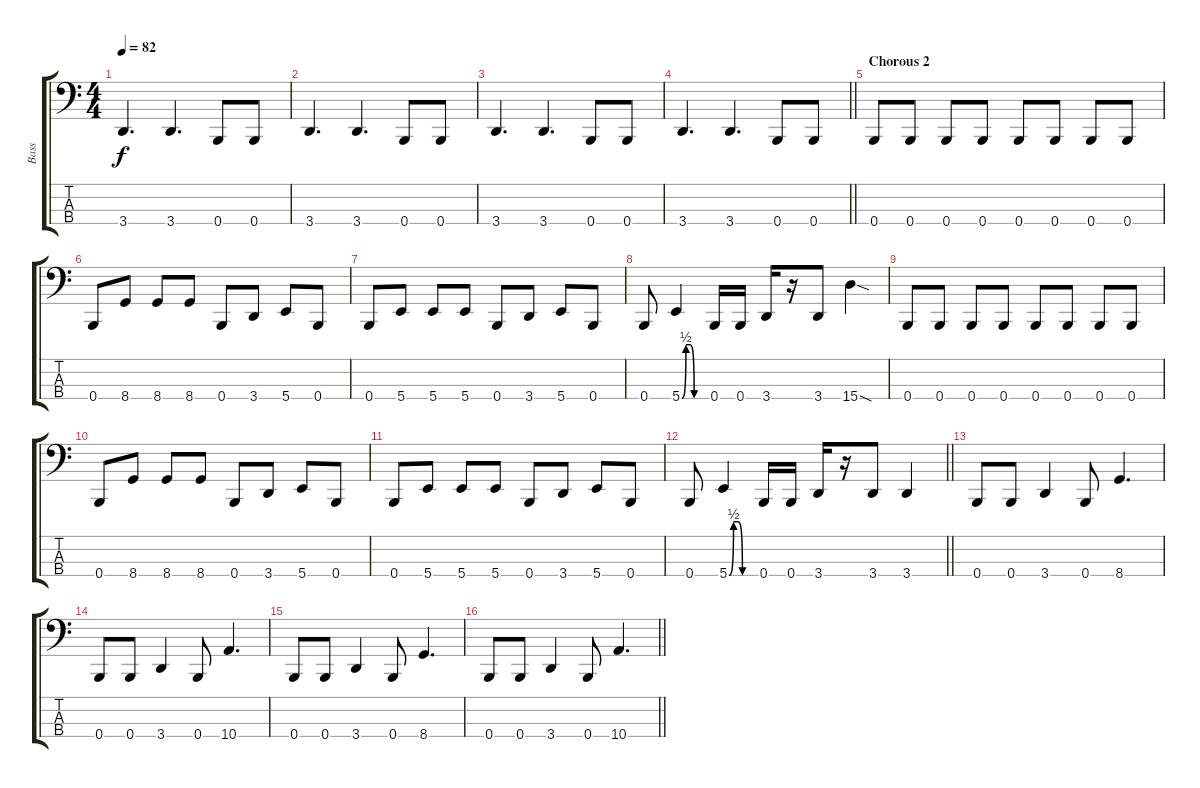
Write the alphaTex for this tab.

\track ("Bass" "Bass") {instrument electricbassfinger}
\staff {score tabs}
\tuning (E2 B1 Gb1 B0) {hide}
\ts (4 4)
\section ("" "")
\tempo 82
\clef f4
\ks c
3.4.4{d dy f} 3.4.4{d} 0.4.8 0.4.8 |
3.4.4{d} 3.4.4{d} 0.4.8 0.4.8 |
3.4.4{d} 3.4.4{d} 0.4.8 0.4.8 |
\barLineRight lightlight
3.4.4{d} 3.4.4{d} 0.4.8 0.4.8 |
\section ("" "Chorous 2")
0.4.8 0.4.8 0.4.8 0.4.8 0.4.8 0.4.8 0.4.8 0.4.8 |
0.4.8 8.4.8 8.4.8 8.4.8 0.4.8 3.4.8 5.4.8 0.4.8 |
0.4.8 5.4.8 5.4.8 5.4.8 0.4.8 3.4.8 5.4.8 0.4.8 |
0.4.8 5.4{be (custom 0 0 10 2 20 2 30 0 60 0)}.4 0.4.16 0.4.16 3.4.16 r.16 3.4.8 15.4{sod}.4 |
0.4.8 0.4.8 0.4.8 0.4.8 0.4.8 0.4.8 0.4.8 0.4.8 |
0.4.8 8.4.8 8.4.8 8.4.8 0.4.8 3.4.8 5.4.8 0.4.8 |
0.4.8 5.4.8 5.4.8 5.4.8 0.4.8 3.4.8 5.4.8 0.4.8 |
\barLineRight lightlight
0.4.8 5.4{be (custom 0 0 10 2 20 2 30 0 60 0)}.4 0.4.16 0.4.16 3.4.16 r.16 3.4.8 3.4.4 |
\section ("" "")
0.4.8 0.4.8 3.4.4 0.4.8 8.4.4{d} |
0.4.8 0.4.8 3.4.4 0.4.8 10.4.4{d} |
0.4.8 0.4.8 3.4.4 0.4.8 8.4.4{d} |
\barLineRight lightlight
0.4.8 0.4.8 3.4.4 0.4.8 10.4.4{d}
